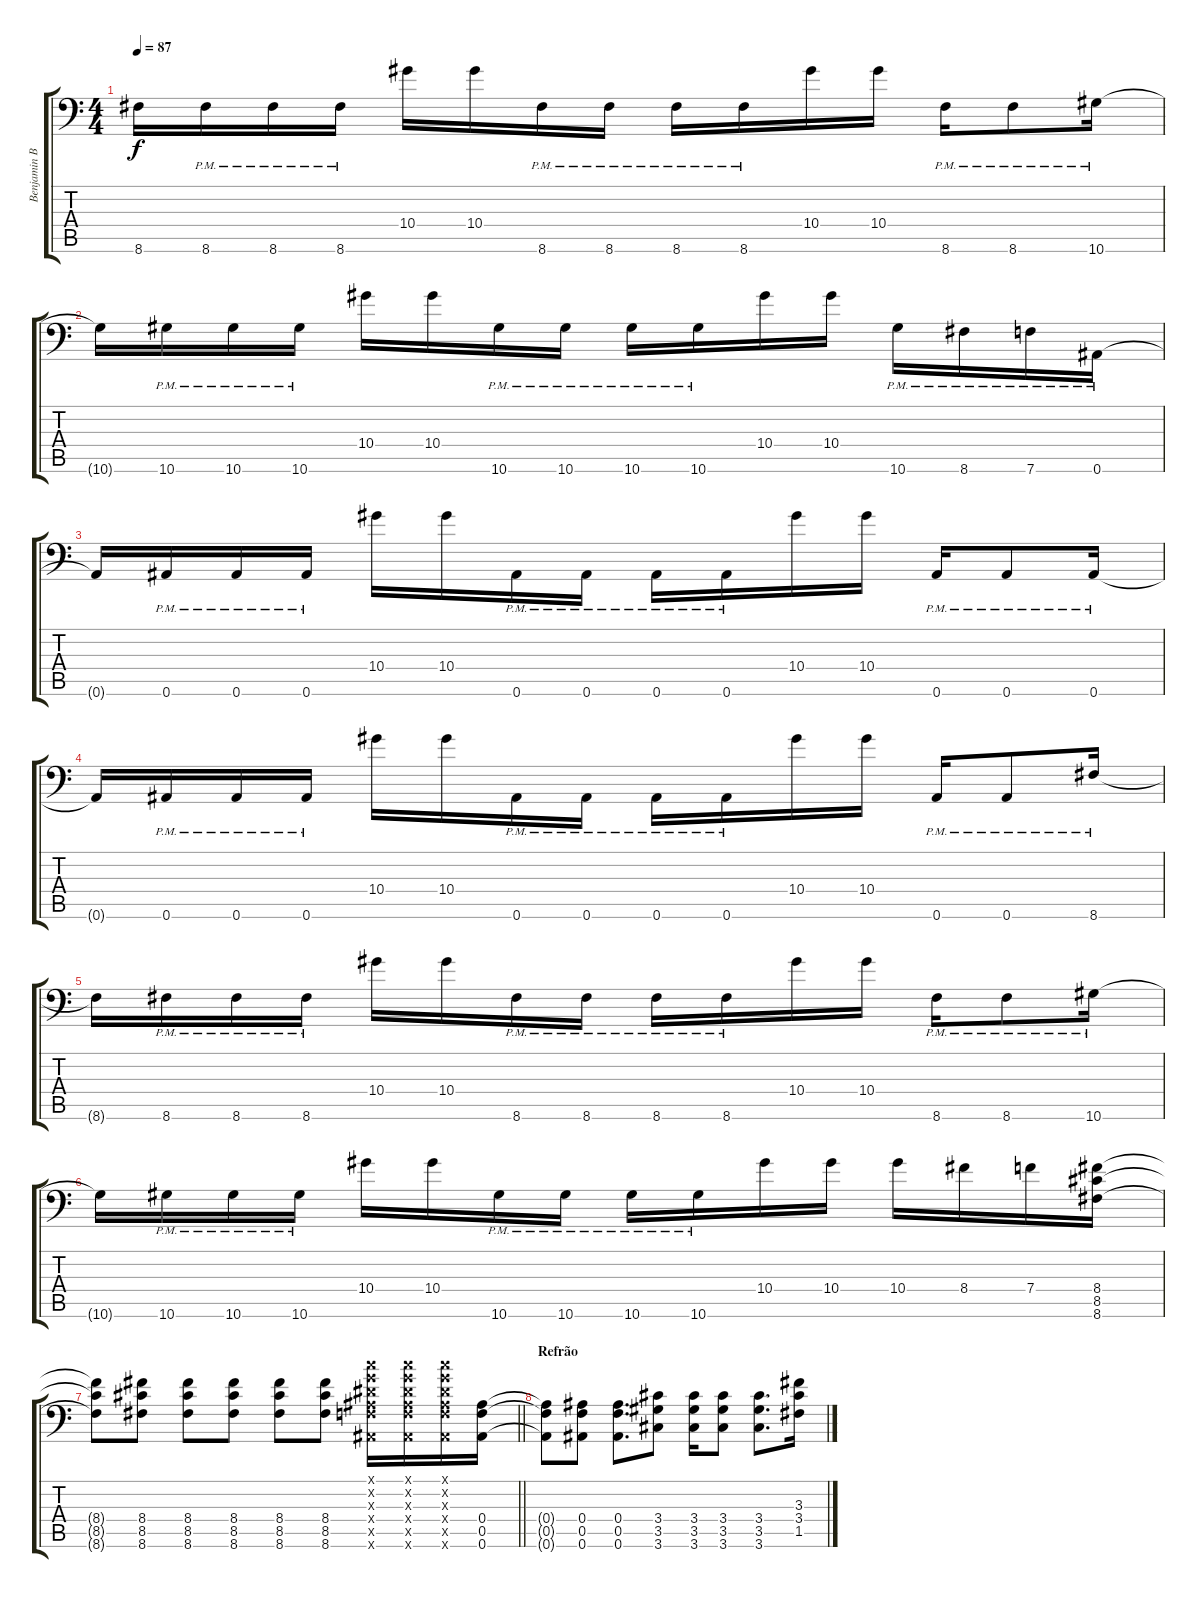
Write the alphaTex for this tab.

\track ("Benjamin Burnley" "Benjamin B") {instrument distortionguitar}
\staff {score tabs}
\tuning (C4 G3 Eb3 Bb2 F2 Bb1) {hide}
\ts (4 4)
\tempo 87
\clef f4
\ks c
8.6{t}.16{dy f} 8.6{pm}.16 8.6{pm}.16 8.6{pm}.16 10.4.16 10.4.16 8.6{pm}.16 8.6{pm}.16 8.6{pm}.16 8.6{pm}.16 10.4.16 10.4.16 8.6{pm}.16 8.6{pm}.8 10.6{pm}.16 |
10.6{t}.16 10.6{pm}.16 10.6{pm}.16 10.6{pm}.16 10.4.16 10.4.16 10.6{pm}.16 10.6{pm}.16 10.6{pm}.16 10.6{pm}.16 10.4.16 10.4.16 10.6{pm}.16 8.6{pm}.16 7.6{pm}.16 0.6{pm}.16 |
0.6{t}.16 0.6{pm}.16 0.6{pm}.16 0.6{pm}.16 10.4.16 10.4.16 0.6{pm}.16 0.6{pm}.16 0.6{pm}.16 0.6{pm}.16 10.4.16 10.4.16 0.6{pm}.16 0.6{pm}.8 0.6{pm}.16 |
0.6{t}.16 0.6{pm}.16 0.6{pm}.16 0.6{pm}.16 10.4.16 10.4.16 0.6{pm}.16 0.6{pm}.16 0.6{pm}.16 0.6{pm}.16 10.4.16 10.4.16 0.6{pm}.16 0.6{pm}.8 8.6{pm}.16 |
8.6{t}.16 8.6{pm}.16 8.6{pm}.16 8.6{pm}.16 10.4.16 10.4.16 8.6{pm}.16 8.6{pm}.16 8.6{pm}.16 8.6{pm}.16 10.4.16 10.4.16 8.6{pm}.16 8.6{pm}.8 10.6{pm}.16 |
10.6{t}.16 10.6{pm}.16 10.6{pm}.16 10.6{pm}.16 10.4.16 10.4.16 10.6{pm}.16 10.6{pm}.16 10.6{pm}.16 10.6{pm}.16 10.4.16 10.4.16 10.4.16 8.4.16 7.4.16 (8.4 8.5 8.6).16 |
\barLineRight lightlight
(8.4{t} 8.5{t} 8.6{t}).8 (8.4 8.5 8.6).8 (8.4 8.5 8.6).8 (8.4 8.5 8.6).8 (8.4 8.5 8.6).8 (8.4 8.5 8.6).8 (0.1{x} 0.2{x} 0.3{x} 0.4{x} 0.5{x} 0.6{x}).16 (0.1{x} 0.2{x} 0.3{x} 0.4{x} 0.5{x} 0.6{x}).16 (0.1{x} 0.2{x} 0.3{x} 0.4{x} 0.5{x} 0.6{x}).16 (0.4 0.5 0.6).16 |
\section ("" "Refrão")
(0.4{t} 0.5{t} 0.6{t}).8 (0.4 0.5 0.6).8 (0.4 0.5 0.6).8{d} (3.4 3.5 3.6).8 (3.4 3.5 3.6).16 (3.4 3.5 3.6).8 (3.4 3.5 3.6).8{d} (3.3 3.4 1.5).16
